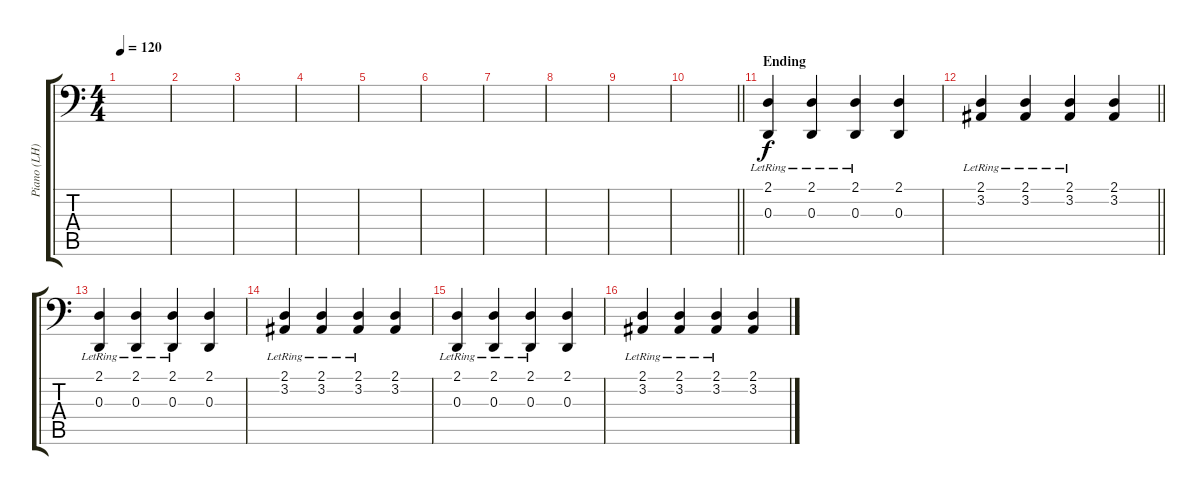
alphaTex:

\track ("Piano (LH)" "Piano (LH)") {instrument acousticgrandpiano}
\staff {score tabs}
\tuning (C3 G2 D2 A1 E1 B0) {hide}
\ts (4 4)
\tempo 120
\clef f4
\ks c
|
|
|
|
|
|
|
|
|
\barLineRight lightlight
|
\section ("" "Ending")
(2.1{lr} 0.3{lr}).4 (2.1{lr} 0.3{lr}).4 (2.1{lr} 0.3{lr}).4 (2.1 0.3).4 |
\barLineRight lightlight
(2.1{lr} 3.2{lr}).4 (2.1{lr} 3.2{lr}).4 (2.1{lr} 3.2{lr}).4 (2.1 3.2).4 |
(2.1{lr} 0.3{lr}).4 (2.1{lr} 0.3{lr}).4 (2.1{lr} 0.3{lr}).4 (2.1 0.3).4 |
(2.1{lr} 3.2{lr}).4 (2.1{lr} 3.2{lr}).4 (2.1{lr} 3.2{lr}).4 (2.1 3.2).4 |
(2.1{lr} 0.3{lr}).4 (2.1{lr} 0.3{lr}).4 (2.1{lr} 0.3{lr}).4 (2.1 0.3).4 |
(2.1{lr} 3.2{lr}).4 (2.1{lr} 3.2{lr}).4 (2.1{lr} 3.2{lr}).4 (2.1 3.2).4
